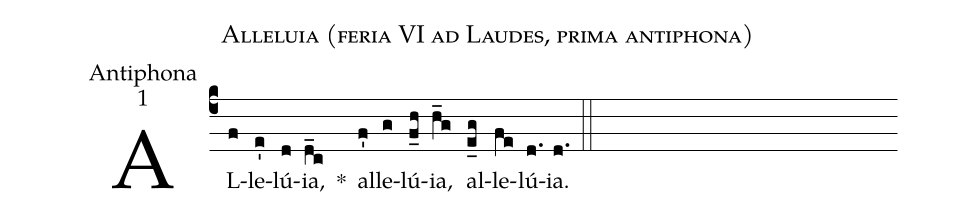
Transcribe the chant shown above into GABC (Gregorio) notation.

name: Alleluia (feria VI ad Laudes, prima antiphona);
office-part: Antiphona;
mode: 1;
%%
(c4)
AL(f)le(e')lú(d)ia,(d_c) *()
al(f')le(g)lú(f_h)ia,(h_g) al(e_g)le(fe)lú(d.)ia.(d.) (::)
